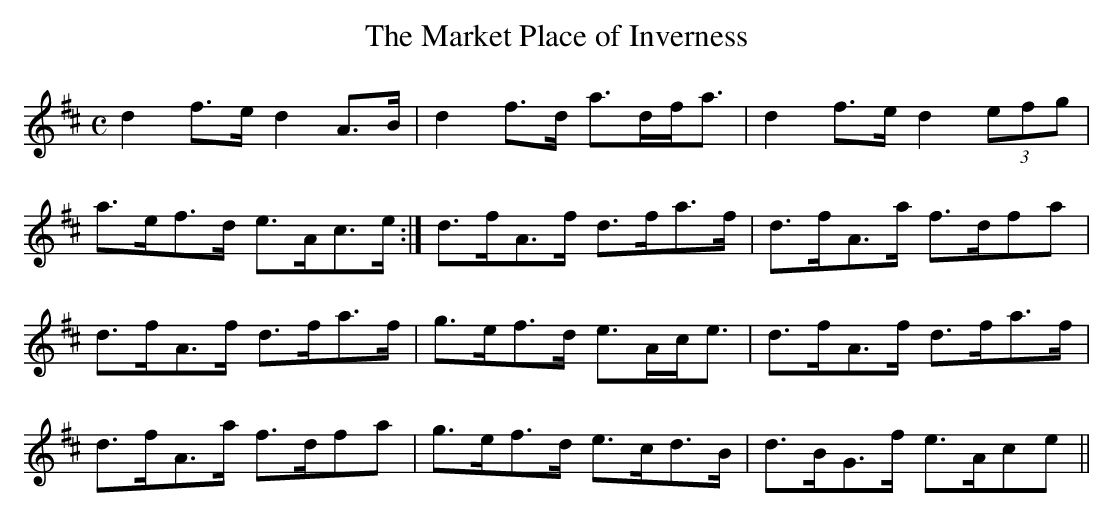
X:1
T:Market Place of Inverness, The
M:C
L:1/8
K:D
d2 f>e d2 A>B|d2 f>d a>df<a|d2 f>e d2 (3efg|
a>ef>d e>Ac>e:|d>fA>f d>fa>f|d>fA>a f>dfa|
d>fA>f d>fa>f|g>ef>d e>Ac<e|d>fA>f d>fa>f|
d>fA>a f>dfa|g>ef>d e>cd>B|d>BG>f e>Ace||
